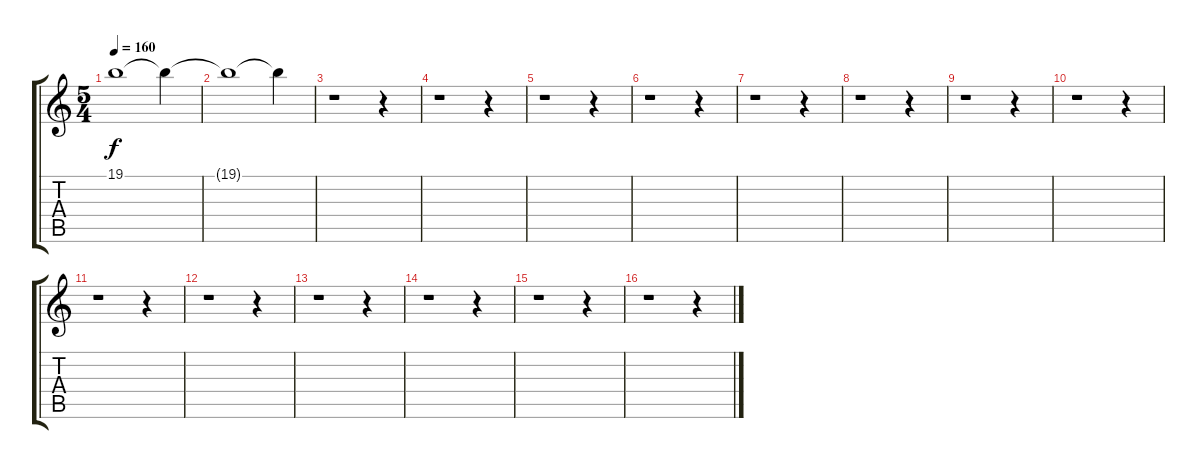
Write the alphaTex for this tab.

\track "" {instrument harpsichord}
\staff {score tabs}
\tuning (E4 B3 G3 D3 A2 E2) {hide}
\ts (5 4)
\tempo 160
\clef g2
\ks c
19.1.1{dy f} 19.1{t}.4 |
19.1{t}.1 19.1{t}.4 |
r.1 r.4 |
r.1 r.4 |
r.1 r.4 |
r.1 r.4 |
r.1 r.4 |
r.1 r.4 |
r.1 r.4 |
r.1 r.4 |
r.1 r.4 |
r.1 r.4 |
r.1 r.4 |
r.1 r.4 |
r.1 r.4 |
r.1 r.4
